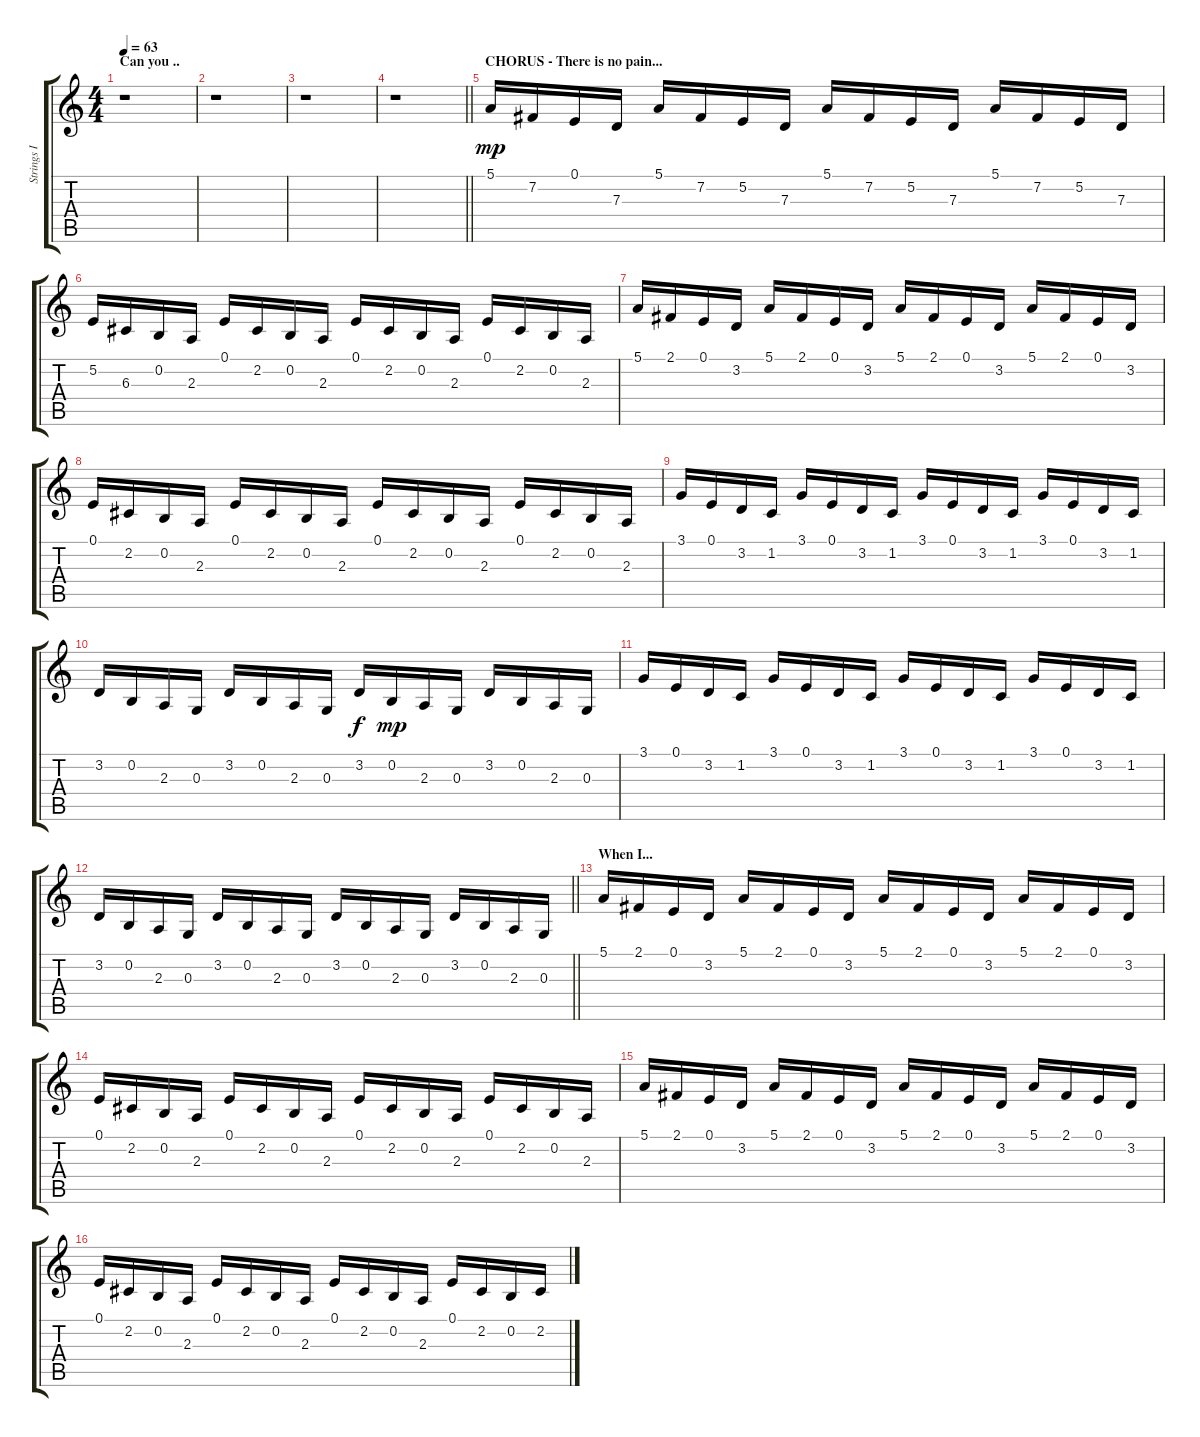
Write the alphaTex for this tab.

\track ("Strings I (NY Orchestra)" "Strings I ") {instrument stringensemble1}
\staff {score tabs}
\tuning (E4 B3 G3 D3 A2 E2) {hide}
\ts (4 4)
\section ("" "Can you ..")
\tempo 63
\clef g2
\ks c
r.1{dy mp} |
r.1 |
r.1 |
\barLineRight lightlight
r.1 |
\section ("" "CHORUS - There is no pain...")
5.1.16 7.2.16 0.1.16 7.3.16 5.1.16 7.2.16 5.2.16 7.3.16 5.1.16 7.2.16 5.2.16 7.3.16 5.1.16 7.2.16 5.2.16 7.3.16 |
5.2.16 6.3.16 0.2.16 2.3.16 0.1.16 2.2.16 0.2.16 2.3.16 0.1.16 2.2.16 0.2.16 2.3.16 0.1.16 2.2.16 0.2.16 2.3.16 |
5.1.16 2.1.16 0.1.16 3.2.16 5.1.16 2.1.16 0.1.16 3.2.16 5.1.16 2.1.16 0.1.16 3.2.16 5.1.16 2.1.16 0.1.16 3.2.16 |
0.1.16 2.2.16 0.2.16 2.3.16 0.1.16 2.2.16 0.2.16 2.3.16 0.1.16 2.2.16 0.2.16 2.3.16 0.1.16 2.2.16 0.2.16 2.3.16 |
3.1.16 0.1.16 3.2.16 1.2.16 3.1.16 0.1.16 3.2.16 1.2.16 3.1.16 0.1.16 3.2.16 1.2.16 3.1.16 0.1.16 3.2.16 1.2.16 |
3.2.16 0.2.16 2.3.16 0.3.16 3.2.16 0.2.16 2.3.16 0.3.16 3.2.16{dy f} 0.2.16{dy mp} 2.3.16 0.3.16 3.2.16 0.2.16 2.3.16 0.3.16 |
3.1.16 0.1.16 3.2.16 1.2.16 3.1.16 0.1.16 3.2.16 1.2.16 3.1.16 0.1.16 3.2.16 1.2.16 3.1.16 0.1.16 3.2.16 1.2.16 |
\barLineRight lightlight
3.2.16 0.2.16 2.3.16 0.3.16 3.2.16 0.2.16 2.3.16 0.3.16 3.2.16 0.2.16 2.3.16 0.3.16 3.2.16 0.2.16 2.3.16 0.3.16 |
\section ("" "When I...")
5.1.16 2.1.16 0.1.16 3.2.16 5.1.16 2.1.16 0.1.16 3.2.16 5.1.16 2.1.16 0.1.16 3.2.16 5.1.16 2.1.16 0.1.16 3.2.16 |
0.1.16 2.2.16 0.2.16 2.3.16 0.1.16 2.2.16 0.2.16 2.3.16 0.1.16 2.2.16 0.2.16 2.3.16 0.1.16 2.2.16 0.2.16 2.3.16 |
5.1.16 2.1.16 0.1.16 3.2.16 5.1.16 2.1.16 0.1.16 3.2.16 5.1.16 2.1.16 0.1.16 3.2.16 5.1.16 2.1.16 0.1.16 3.2.16 |
0.1.16 2.2.16 0.2.16 2.3.16 0.1.16 2.2.16 0.2.16 2.3.16 0.1.16 2.2.16 0.2.16 2.3.16 0.1.16 2.2.16 0.2.16 2.2.16
